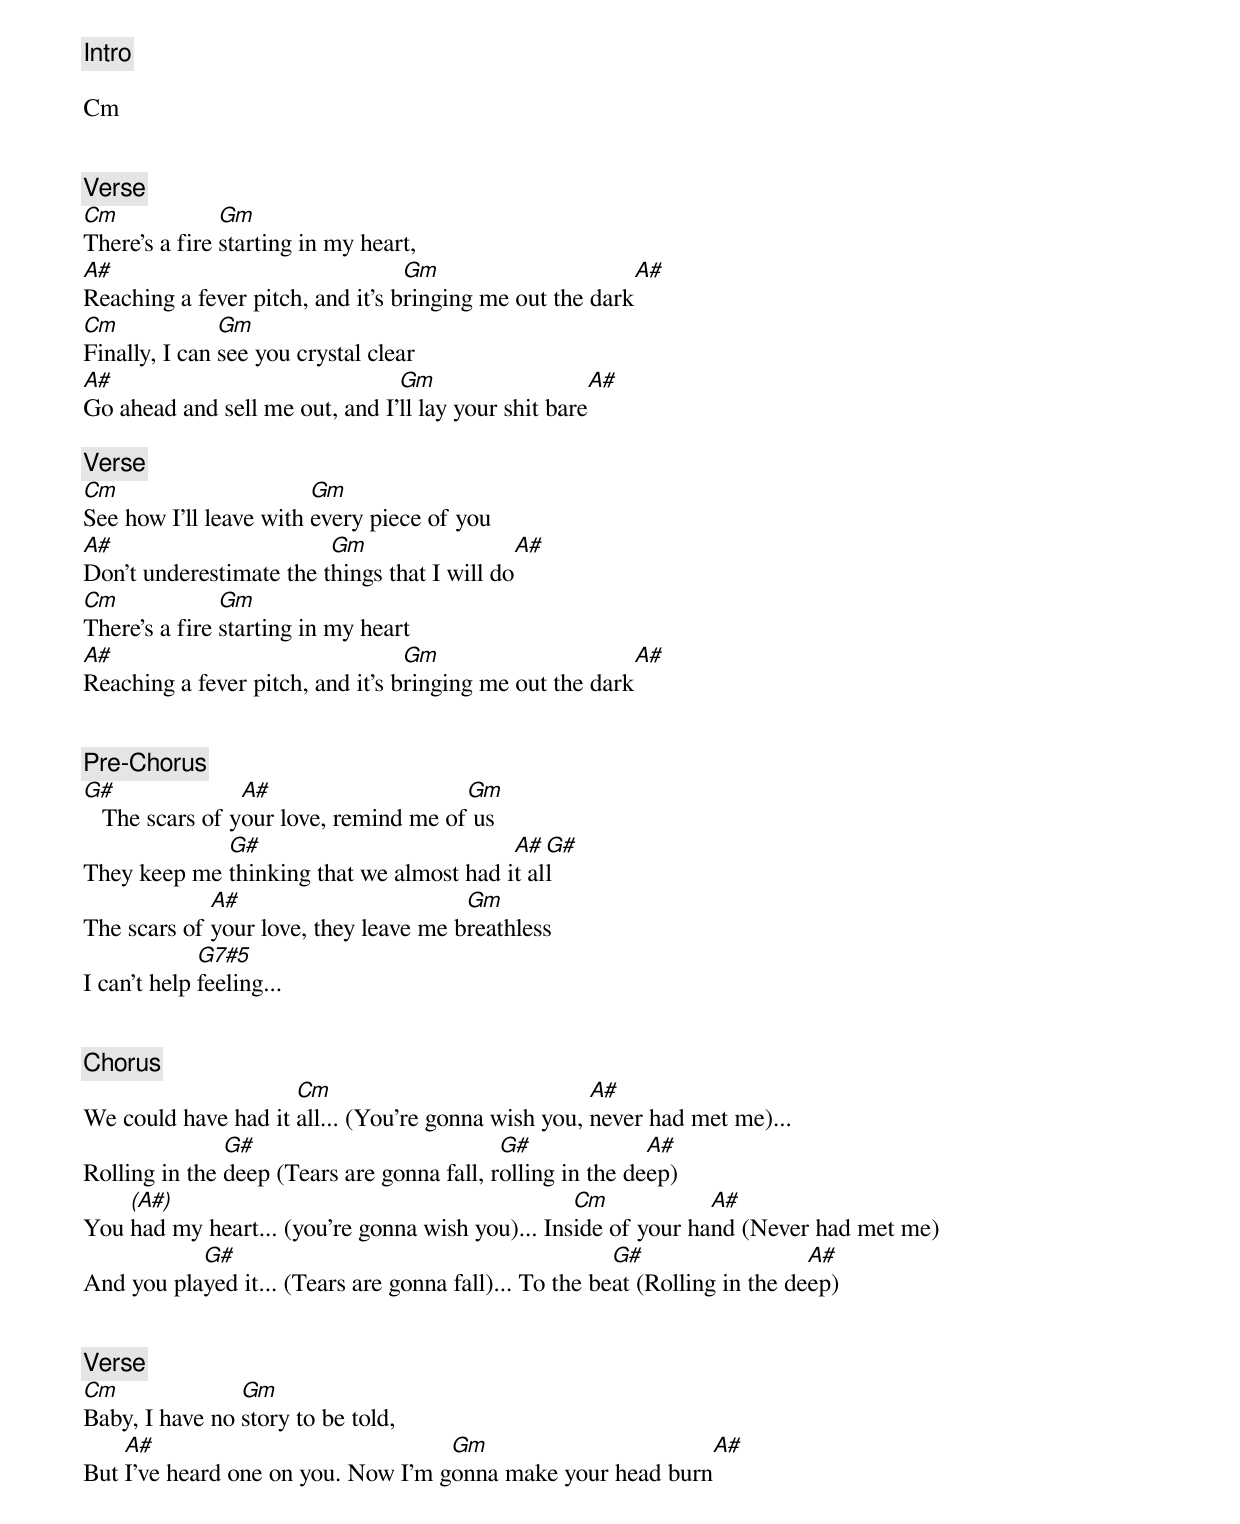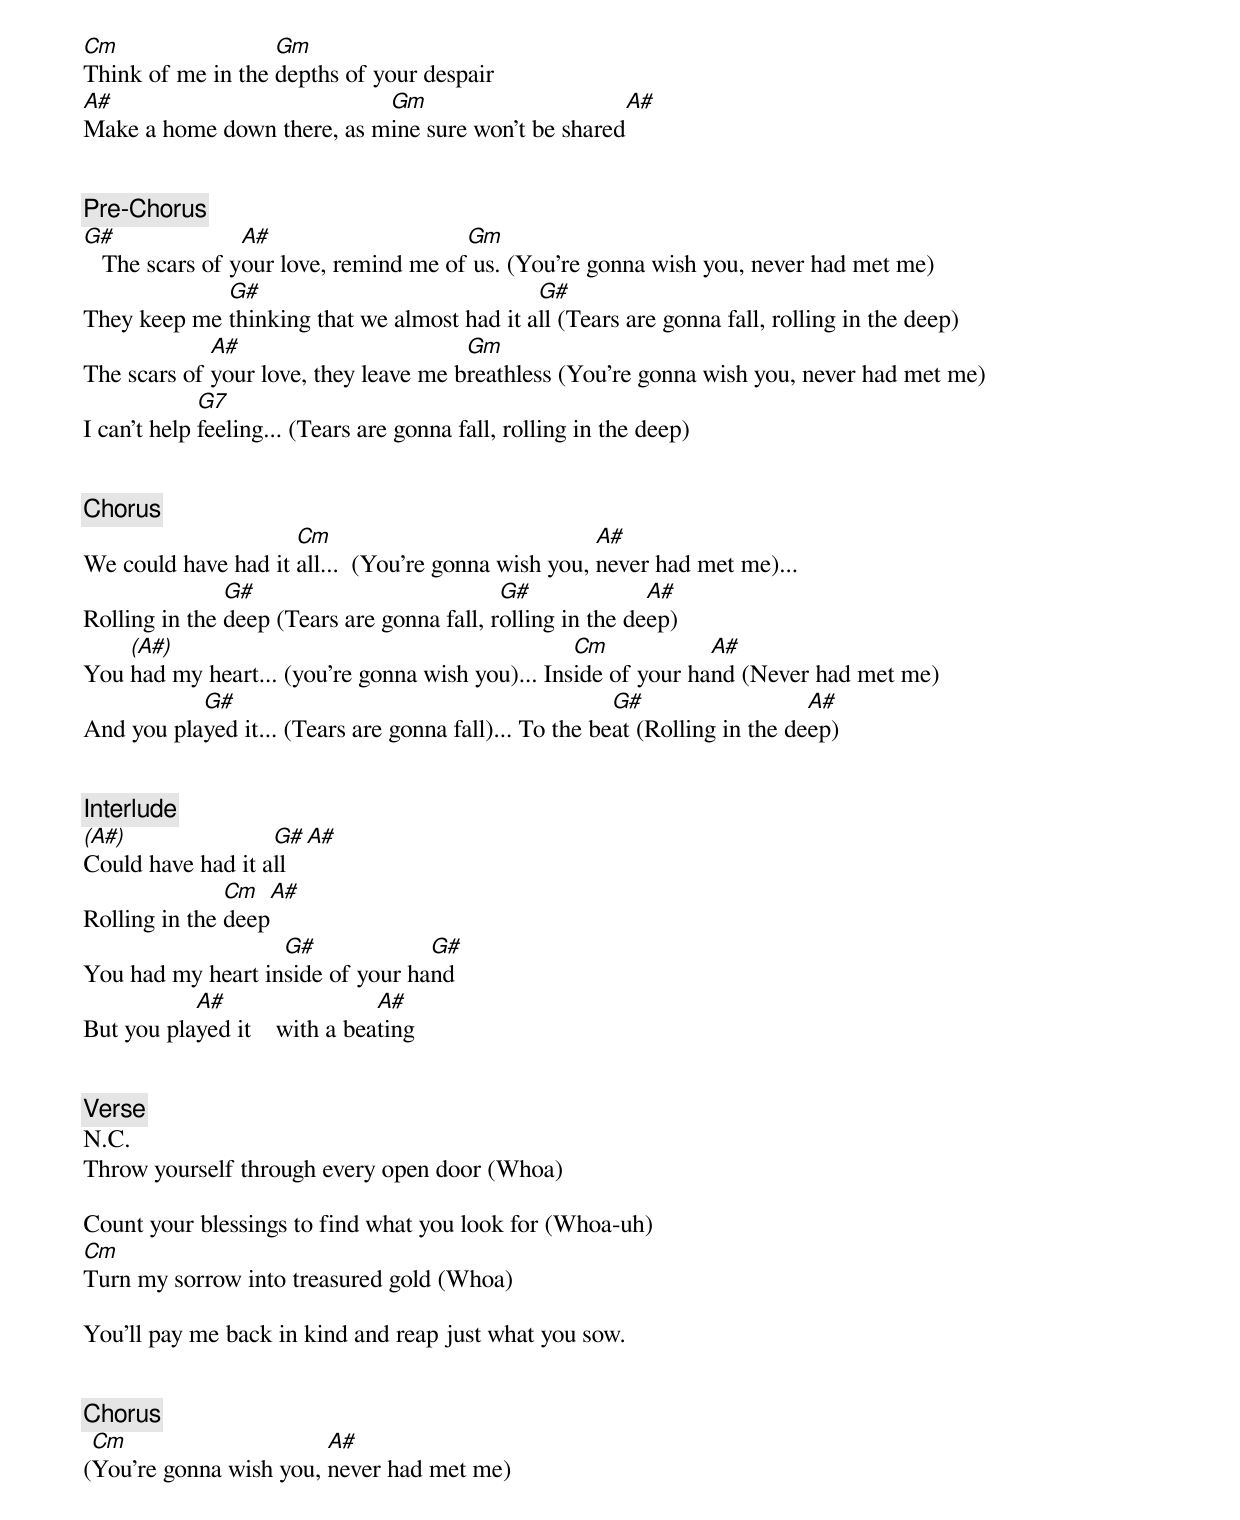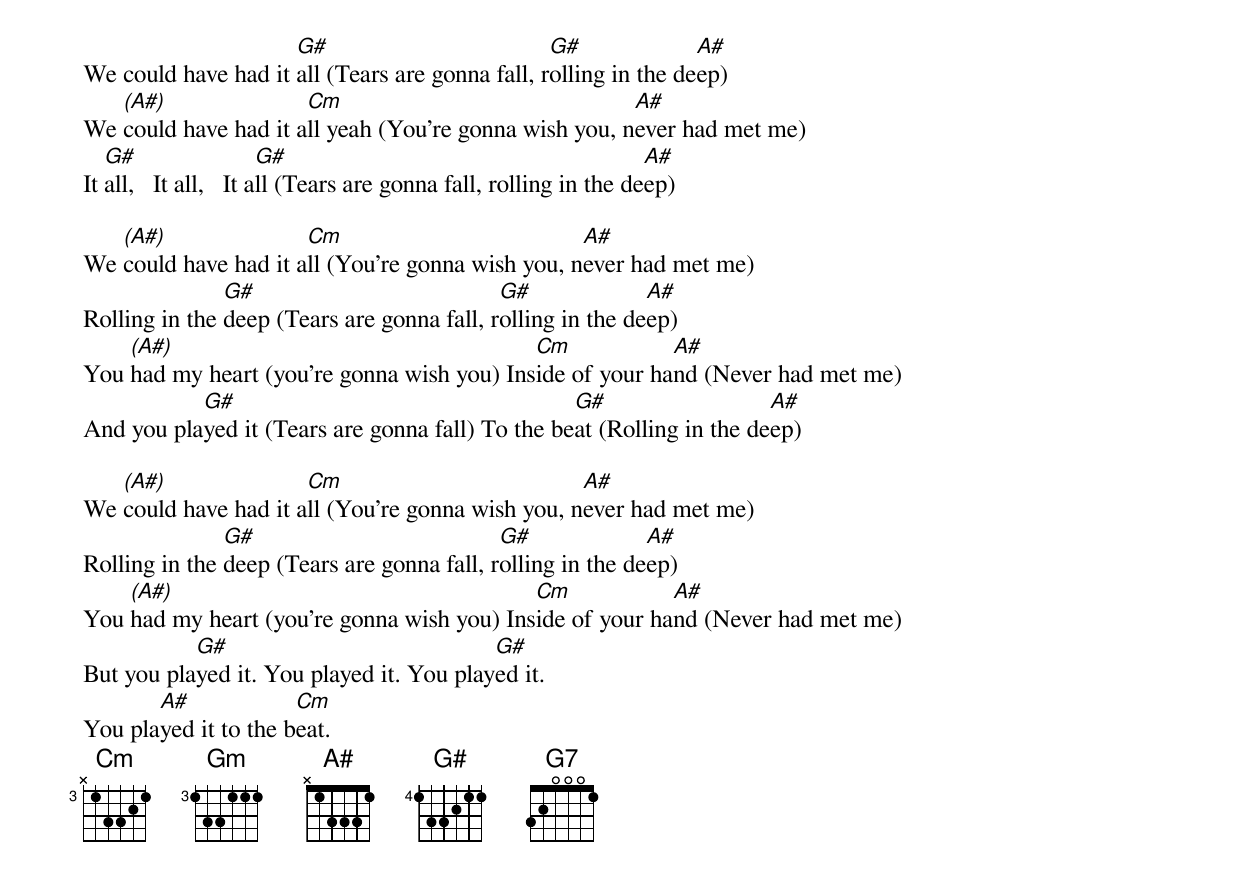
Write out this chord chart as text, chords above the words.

[Intro]

Cm


[Verse]
Cm             Gm
There's a fire starting in my heart,
A#                                Gm                       A#
Reaching a fever pitch, and it's bringing me out the dark
Cm             Gm
Finally, I can see you crystal clear
A#                              Gm                     A#
Go ahead and sell me out, and I'll lay your shit bare

[Verse]
Cm                      Gm
See how I'll leave with every piece of you
A#                       Gm                    A#
Don't underestimate the things that I will do
Cm             Gm
There's a fire starting in my heart
A#                                Gm                       A#
Reaching a fever pitch, and it's bringing me out the dark


[Pre-Chorus]
G#               A#                    Gm
   The scars of your love, remind me of us
             G#                           A#  G#
They keep me thinking that we almost had it all
             A#                        Gm
The scars of your love, they leave me breathless
             G7#5
I can't help feeling...


[Chorus]
                     Cm                             A#
We could have had it all... (You're gonna wish you, never had met me)...
               G#                           G#              A#
Rolling in the deep (Tears are gonna fall, rolling in the deep)
    (A#)                                          Cm            A#
You had my heart... (you're gonna wish you)... Inside of your hand (Never had met me)
           G#                                           G#                   A#
And you played it... (Tears are gonna fall)... To the beat (Rolling in the deep)


[Verse]
Cm              Gm
Baby, I have no story to be told,
    A#                              Gm                        A#
But I've heard one on you. Now I'm gonna make your head burn
Cm                 Gm
Think of me in the depths of your despair
A#                          Gm                        A#
Make a home down there, as mine sure won't be shared


[Pre-Chorus]
G#               A#                    Gm
   The scars of your love, remind me of us. (You're gonna wish you, never had met me)
             G#                              G#
They keep me thinking that we almost had it all (Tears are gonna fall, rolling in the deep)
             A#                        Gm
The scars of your love, they leave me breathless (You're gonna wish you, never had met me)
             G7
I can't help feeling... (Tears are gonna fall, rolling in the deep)


[Chorus]
                     Cm                              A#
We could have had it all...  (You're gonna wish you, never had met me)...
               G#                           G#              A#
Rolling in the deep (Tears are gonna fall, rolling in the deep)
    (A#)                                          Cm            A#
You had my heart... (you're gonna wish you)... Inside of your hand (Never had met me)
           G#                                           G#                   A#
And you played it... (Tears are gonna fall)... To the beat (Rolling in the deep)


[Interlude]
(A#)               G#     A#
Could have had it all
               Cm     A#
Rolling in the deep
                   G#             G#
You had my heart inside of your hand
           A#                  A#
But you played it    with a beating


[Verse]
N.C.
Throw yourself through every open door (Whoa)

Count your blessings to find what you look for (Whoa-uh)
Cm
Turn my sorrow into treasured gold (Whoa)

You'll pay me back in kind and reap just what you sow.


[Chorus]
 Cm                     A#
(You're gonna wish you, never had met me)
                     G#                          G#              A#
We could have had it all (Tears are gonna fall, rolling in the deep)
   (A#)               Cm                               A#
We could have had it all yeah (You're gonna wish you, never had met me)
   G#                   G#                                         A#
It all,   It all,   It all (Tears are gonna fall, rolling in the deep)

   (A#)               Cm                          A#
We could have had it all (You're gonna wish you, never had met me)
               G#                           G#              A#
Rolling in the deep (Tears are gonna fall, rolling in the deep)
    (A#)                                    Cm            A#
You had my heart (you're gonna wish you) Inside of your hand (Never had met me)
           G#                                     G#                   A#
And you played it (Tears are gonna fall) To the beat (Rolling in the deep)

   (A#)               Cm                          A#
We could have had it all (You're gonna wish you, never had met me)
               G#                           G#              A#
Rolling in the deep (Tears are gonna fall, rolling in the deep)
    (A#)                                    Cm            A#
You had my heart (you're gonna wish you) Inside of your hand (Never had met me)
           G#                             G#
But you played it. You played it. You played it.
       A#             Cm
You played it to the beat.
